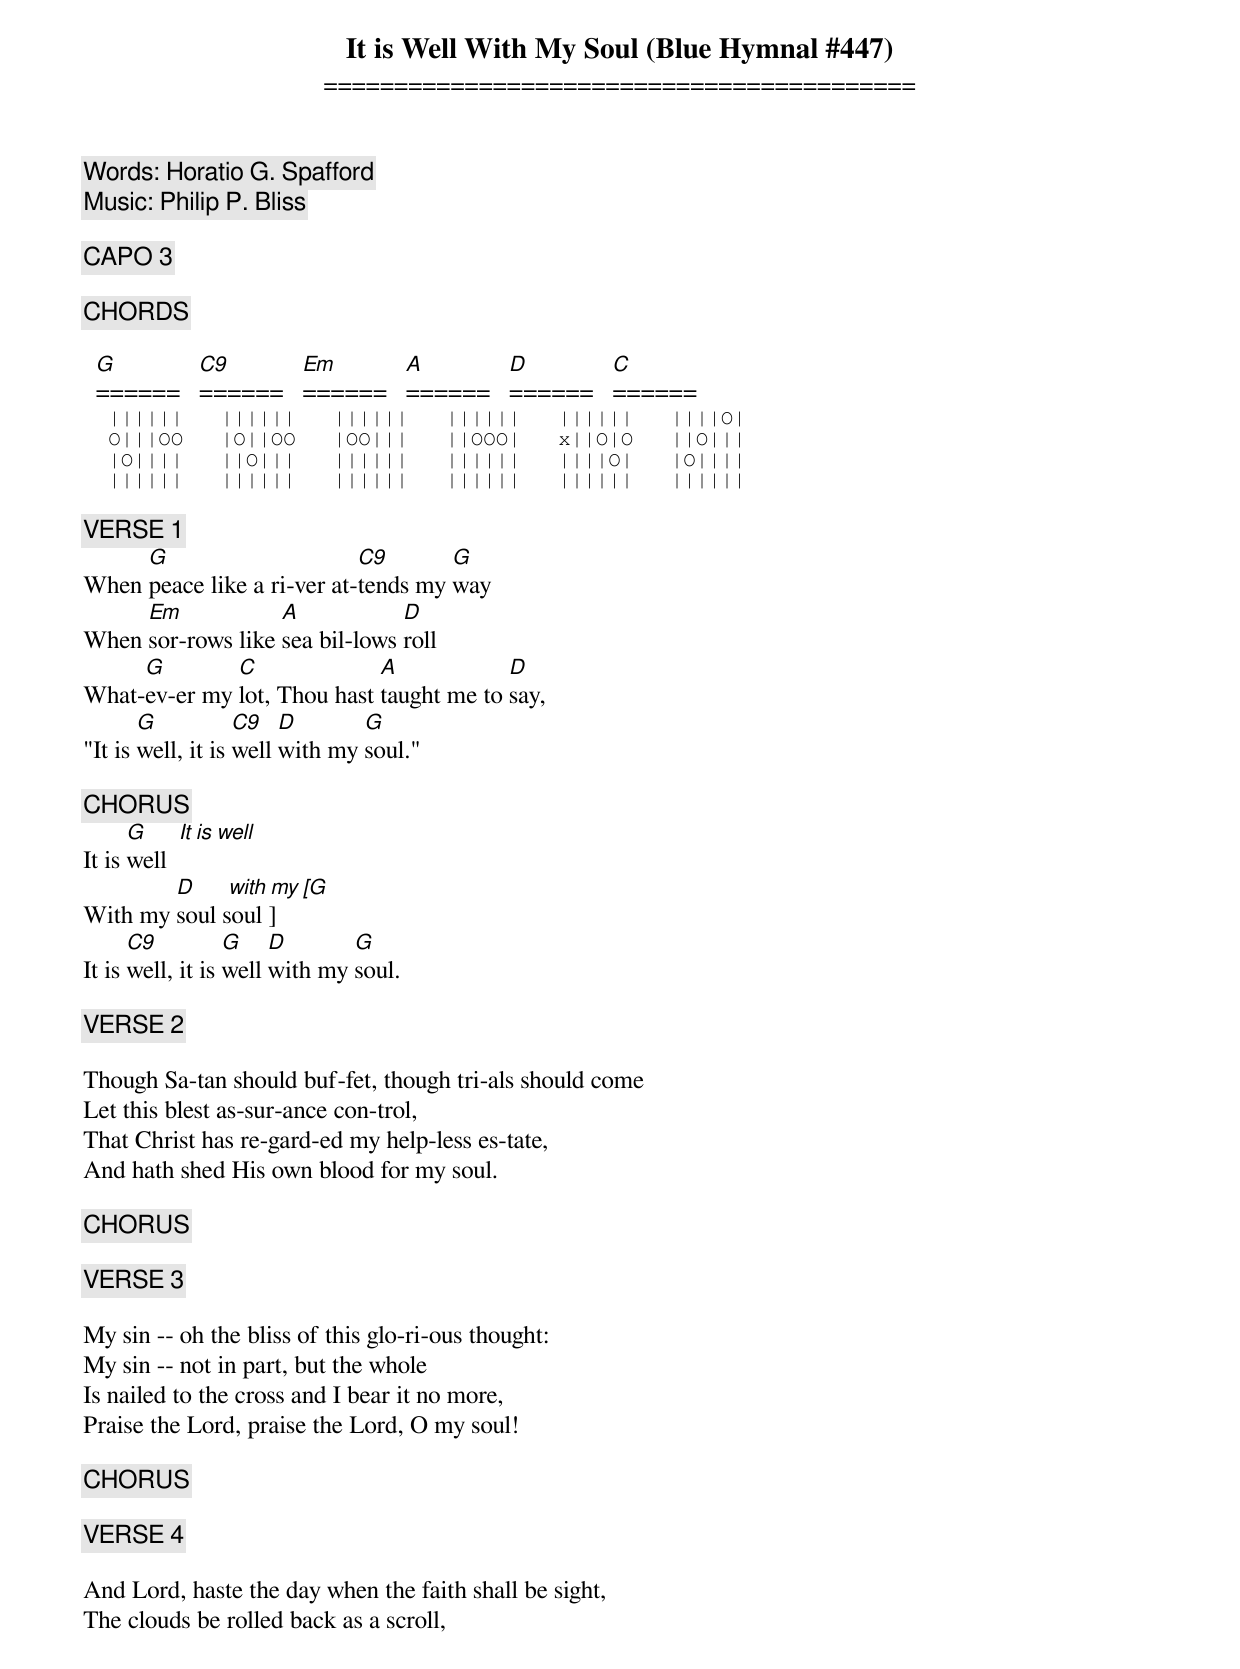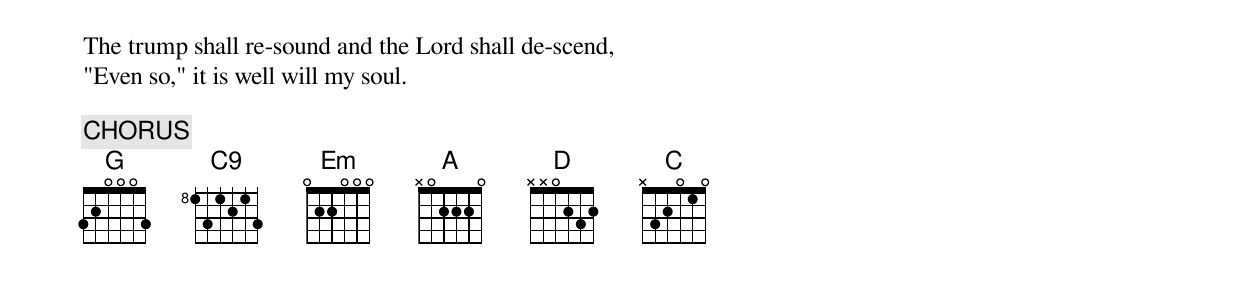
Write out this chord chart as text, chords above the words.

It is Well With My Soul (Blue Hymnal #447)
==========================================

Words: Horatio G. Spafford
Music: Philip P. Bliss

[ CAPO 3 ]

[ CHORDS ]

  G        C9       Em       A        D        C
  ======   ======   ======   ======   ======   ======
  ||||||   ||||||   ||||||   ||||||   ||||||   ||||O|
  O|||OO   |O||OO   |OO|||   ||OOO|   x||O|O   ||O|||
  |O||||   ||O|||   ||||||   ||||||   ||||O|   |O||||
  ||||||   ||||||   ||||||   ||||||   ||||||   ||||||

[ VERSE 1 ]
     G                      C9       G
When peace like a ri-ver at-tends my way
     Em            A            D
When sor-rows like sea bil-lows roll
     G        C              A            D
What-ev-er my lot, Thou hast taught me to say,
       G           C9   D       G
"It is well, it is well with my soul."

[ CHORUS ]
      G
It is well [ It is well ]
        D              G
With my soul [ with my soul ]
      C9          G    D       G
It is well, it is well with my soul.

[ VERSE 2 ]

Though Sa-tan should buf-fet, though tri-als should come
Let this blest as-sur-ance con-trol,
That Christ has re-gard-ed my help-less es-tate,
And hath shed His own blood for my soul.

[ CHORUS ]

[ VERSE 3 ]

My sin -- oh the bliss of this glo-ri-ous thought:
My sin -- not in part, but the whole
Is nailed to the cross and I bear it no more,
Praise the Lord, praise the Lord, O my soul!

[ CHORUS ]

[ VERSE 4 ]

And Lord, haste the day when the faith shall be sight,
The clouds be rolled back as a scroll,
The trump shall re-sound and the Lord shall de-scend,
"Even so," it is well will my soul.

[ CHORUS ]
